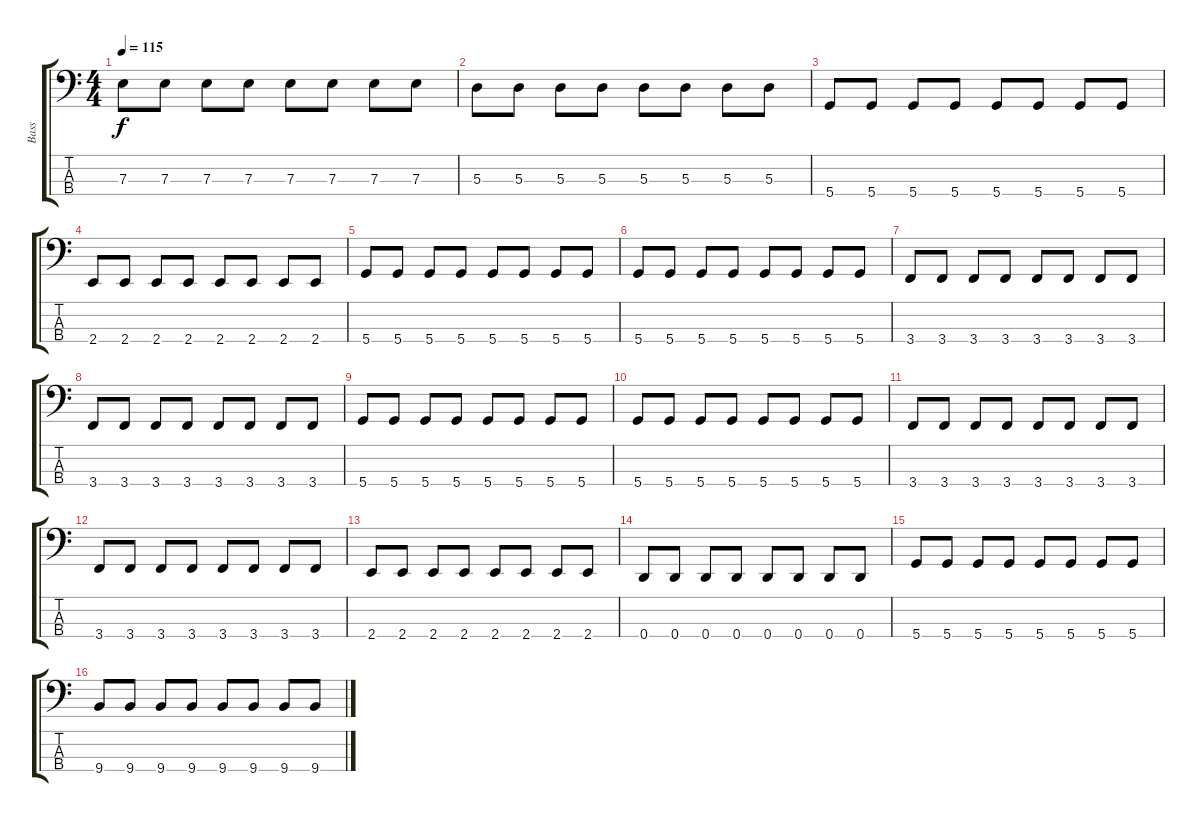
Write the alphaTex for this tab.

\track ("Bass" "Bass") {instrument electricbasspick}
\staff {score tabs}
\tuning (G2 D2 A1 D1) {hide}
\ts (4 4)
\tempo 115
\clef f4
\ks c
7.3.8{dy f} 7.3.8 7.3.8 7.3.8 7.3.8 7.3.8 7.3.8 7.3.8 |
5.3.8 5.3.8 5.3.8 5.3.8 5.3.8 5.3.8 5.3.8 5.3.8 |
5.4.8 5.4.8 5.4.8 5.4.8 5.4.8 5.4.8 5.4.8 5.4.8 |
2.4.8 2.4.8 2.4.8 2.4.8 2.4.8 2.4.8 2.4.8 2.4.8 |
5.4.8 5.4.8 5.4.8 5.4.8 5.4.8 5.4.8 5.4.8 5.4.8 |
5.4.8 5.4.8 5.4.8 5.4.8 5.4.8 5.4.8 5.4.8 5.4.8 |
3.4.8 3.4.8 3.4.8 3.4.8 3.4.8 3.4.8 3.4.8 3.4.8 |
3.4.8 3.4.8 3.4.8 3.4.8 3.4.8 3.4.8 3.4.8 3.4.8 |
5.4.8 5.4.8 5.4.8 5.4.8 5.4.8 5.4.8 5.4.8 5.4.8 |
5.4.8 5.4.8 5.4.8 5.4.8 5.4.8 5.4.8 5.4.8 5.4.8 |
3.4.8 3.4.8 3.4.8 3.4.8 3.4.8 3.4.8 3.4.8 3.4.8 |
3.4.8 3.4.8 3.4.8 3.4.8 3.4.8 3.4.8 3.4.8 3.4.8 |
2.4.8 2.4.8 2.4.8 2.4.8 2.4.8 2.4.8 2.4.8 2.4.8 |
0.4.8 0.4.8 0.4.8 0.4.8 0.4.8 0.4.8 0.4.8 0.4.8 |
5.4.8 5.4.8 5.4.8 5.4.8 5.4.8 5.4.8 5.4.8 5.4.8 |
9.4.8 9.4.8 9.4.8 9.4.8 9.4.8 9.4.8 9.4.8 9.4.8
